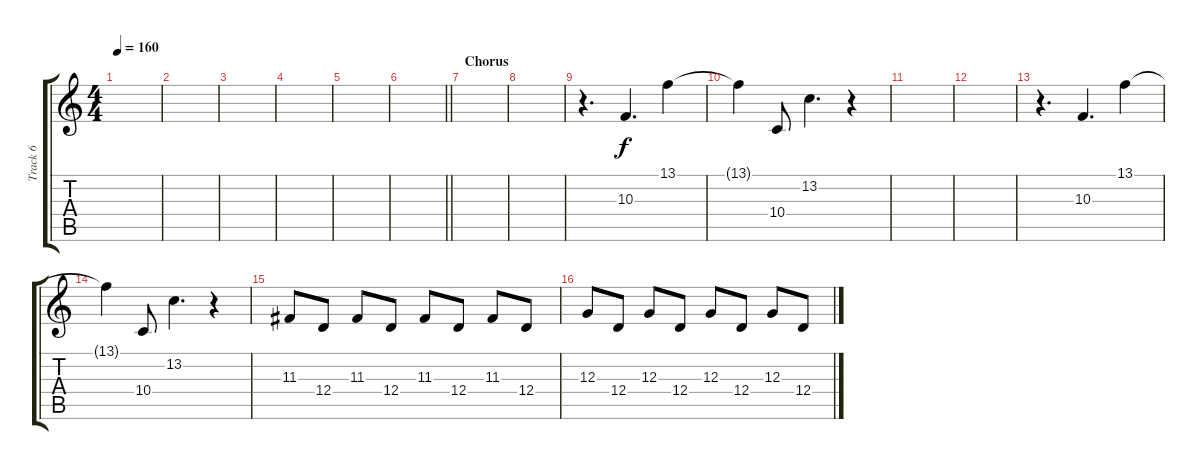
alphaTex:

\track ("Track 6" "Track 6") {instrument lead2sawtooth}
\staff {score tabs}
\tuning (E4 B3 G3 D3 A2 E2) {hide}
\ts (4 4)
\tempo 160
\clef g2
\ks c
|
|
|
|
|
\barLineRight lightlight
|
\section ("" "Chorus")
|
|
r.4{d} 10.3.4{d} 13.1.4 |
13.1{t}.4 10.4.8 13.2.4{d} r.4 |
|
|
r.4{d} 10.3.4{d} 13.1.4 |
13.1{t}.4 10.4.8 13.2.4{d} r.4 |
11.3.8 12.4.8 11.3.8 12.4.8 11.3.8 12.4.8 11.3.8 12.4.8 |
12.3.8 12.4.8 12.3.8 12.4.8 12.3.8 12.4.8 12.3.8 12.4.8
